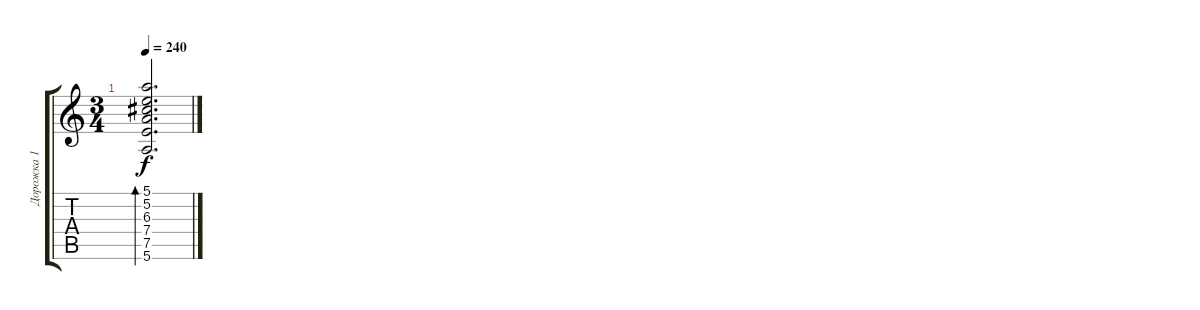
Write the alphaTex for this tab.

\track ("Дорожка 1" "Дорожка 1") {instrument acousticguitarnylon}
\staff {score tabs}
\tuning (E4 B3 G3 D3 A2 E2) {hide}
\ts (3 4)
\tempo 240
\clef g2
\ks c
(5.1{t} 5.2{t} 6.3{t} 7.4{t} 7.5{t} 5.6{t}).2{d bd 60 dy f}
